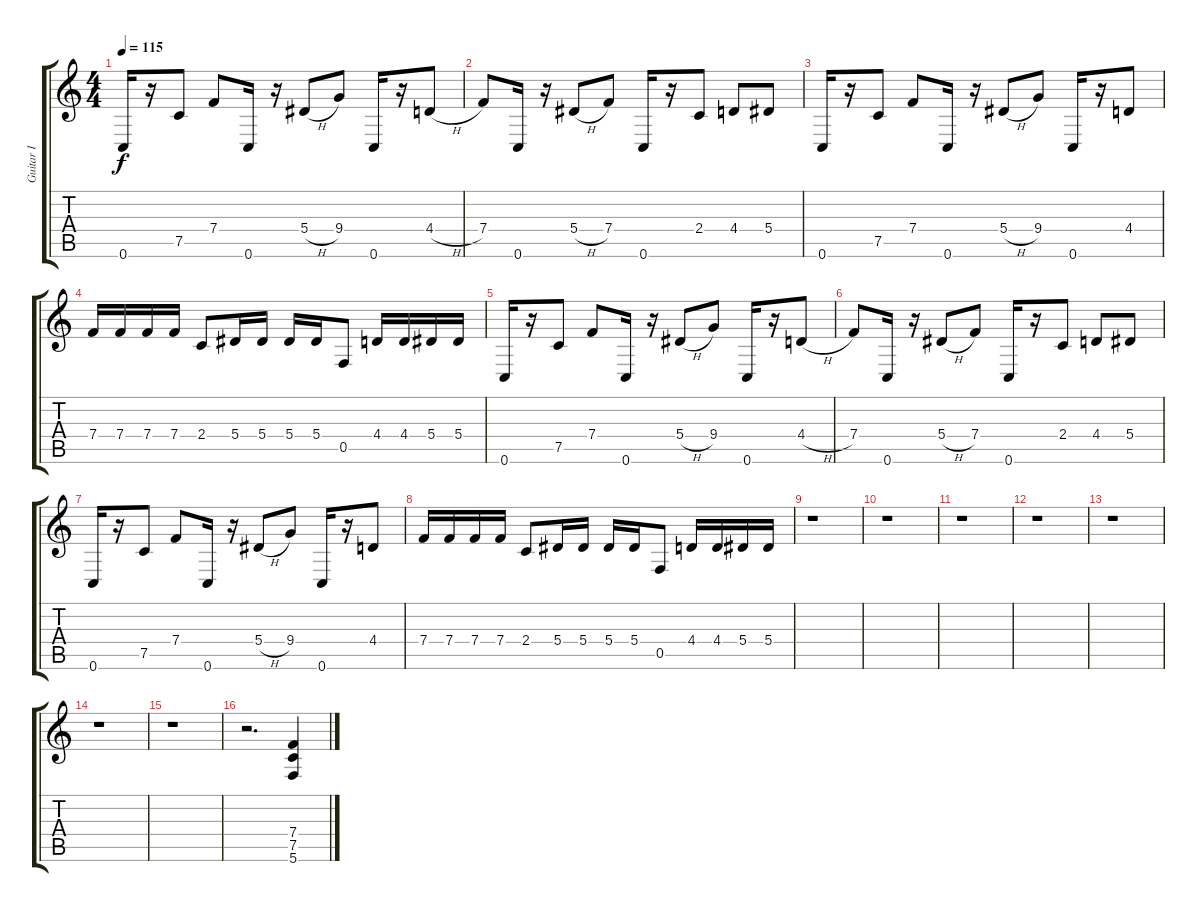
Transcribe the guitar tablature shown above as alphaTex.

\track ("Guitar I" "Guitar I") {instrument distortionguitar}
\staff {score tabs}
\tuning (C4 G3 Eb3 Bb2 F2 C2) {hide}
\ts (4 4)
\tempo 115
\clef g2
\ks c
0.6.16{dy f} r.16 7.5.8 7.4.8 0.6.16 r.16 5.4{h}.8 9.4.8 0.6.16 r.16 4.4{h}.8 |
7.4.8 0.6.16 r.16 5.4{h}.8 7.4.8 0.6.16 r.16 2.4.8 4.4.8 5.4.8 |
0.6.16 r.16 7.5.8 7.4.8 0.6.16 r.16 5.4{h}.8 9.4.8 0.6.16 r.16 4.4.8 |
7.4.16 7.4.16 7.4.16 7.4.16 2.4.8 5.4.16 5.4.16 5.4.16 5.4.16 0.5.8 4.4.16 4.4.16 5.4.16 5.4.16 |
0.6.16 r.16 7.5.8 7.4.8 0.6.16 r.16 5.4{h}.8 9.4.8 0.6.16 r.16 4.4{h}.8 |
7.4.8 0.6.16 r.16 5.4{h}.8 7.4.8 0.6.16 r.16 2.4.8 4.4.8 5.4.8 |
0.6.16 r.16 7.5.8 7.4.8 0.6.16 r.16 5.4{h}.8 9.4.8 0.6.16 r.16 4.4.8 |
7.4.16 7.4.16 7.4.16 7.4.16 2.4.8 5.4.16 5.4.16 5.4.16 5.4.16 0.5.8 4.4.16 4.4.16 5.4.16 5.4.16 |
r.1 |
r.1 |
r.1 |
r.1 |
r.1 |
r.1 |
r.1 |
r.2{d} (7.4{ss} 7.5{ss} 5.6{ss}).4
